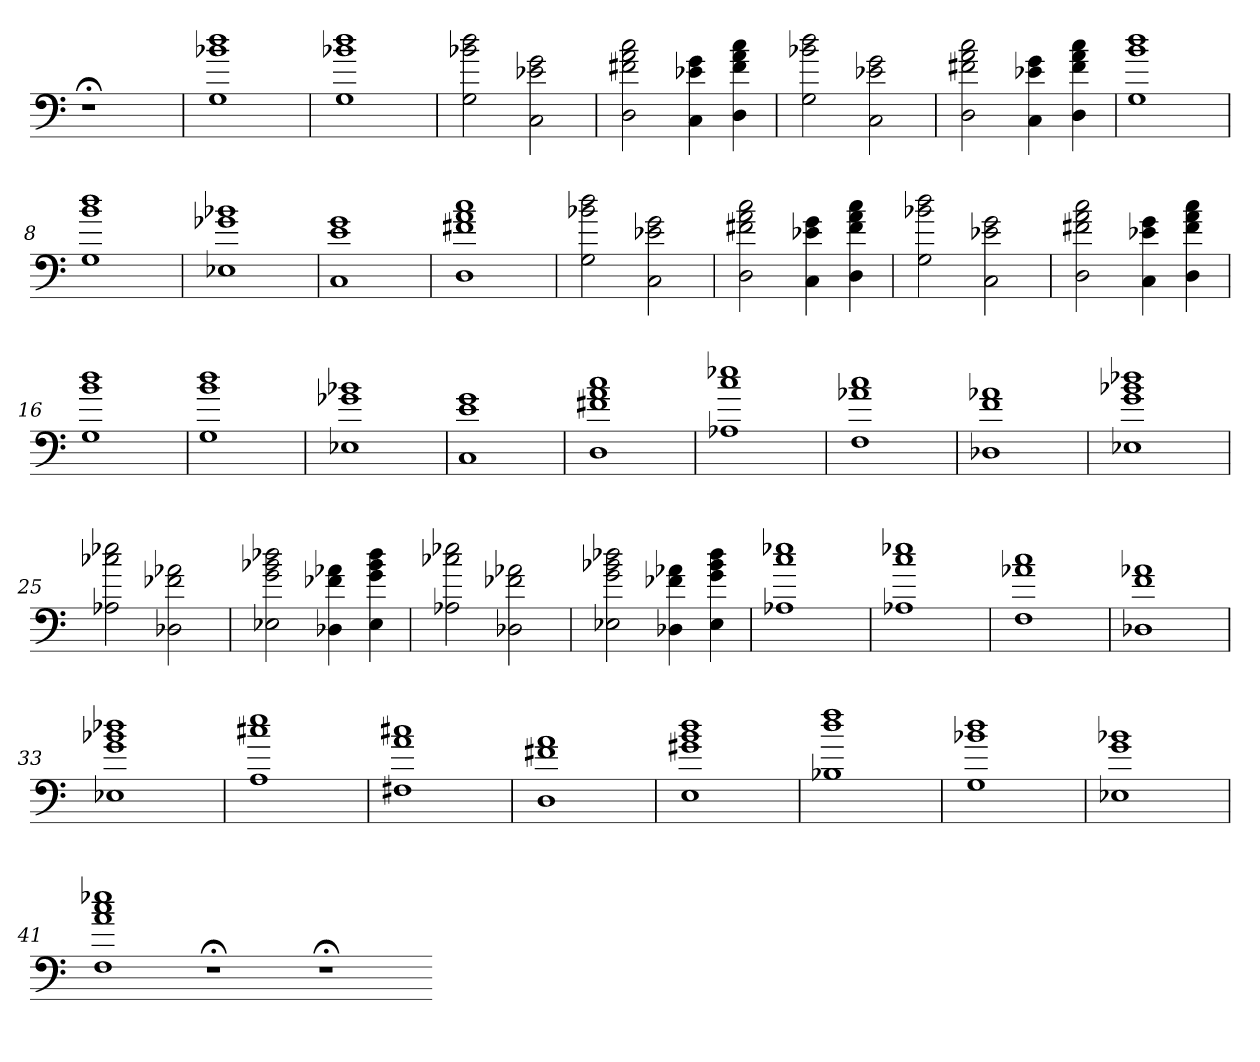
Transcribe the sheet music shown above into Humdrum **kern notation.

**kern
*part1
*staff1
=
1r;<
=1
1G 1b-X 1dd
=2
1G 1b-X 1dd
=3
2G 2b-X 2dd
2C 2e-X 2g
=4
2D 2f#X 2a 2cc
4C 4e-X 4g
4D 4f# 4a 4cc
=5
2G 2b-X 2dd
2C 2e-X 2g
=6
2D 2f#X 2a 2cc
4C 4e-X 4g
4D 4f# 4a 4cc
=7
1G 1b 1dd
=8
1G 1b 1dd
=9
1E-X 1g-X 1b-X
=10
1C 1e 1g
=11
1D 1f#X 1a 1cc
=12
2G 2b-X 2dd
2C 2e-X 2g
=13
2D 2f#X 2a 2cc
4C 4e-X 4g
4D 4f# 4a 4cc
=14
2G 2b-X 2dd
2C 2e-X 2g
=15
2D 2f#X 2a 2cc
4C 4e-X 4g
4D 4f# 4a 4cc
=16
1G 1b 1dd
=17
1G 1b 1dd
=18
1E-X 1g-X 1b-X
=19
1C 1e 1g
=20
1D 1f#X 1a 1cc
=21
1A-X 1cc 1ee-X
=22
1F 1a-X 1cc
=23
1D-X 1f 1a-X
=24
1E-X 1g 1b-X 1dd-X
=25
2A-X 2cc-X 2ee-X
2D-X 2f-X 2a-X
=26
2E-X 2g 2b-X 2dd-X
4D-X 4f-X 4a-X
4E- 4g 4b- 4dd-
=27
2A-X 2cc-X 2ee-X
2D-X 2f-X 2a-X
=28
2E-X 2g 2b-X 2dd-X
4D-X 4f-X 4a-X
4E- 4g 4b- 4dd-
=29
1A-X 1cc 1ee-X
=30
1A-X 1cc 1ee-X
=31
1F 1a-X 1cc
=32
1D-X 1f 1a-X
=33
1E-X 1g 1b-X 1dd-X
=34
1A 1cc#X 1ee
=35
1F#X 1a 1cc#X
=36
1D 1f#X 1a
=37
1E 1g#X 1b 1dd
=38
1B-X 1dd 1ff
=39
1G 1b-X 1dd
=40
1E-X 1g 1b-X
=41
1F 1a 1cc 1ee-X
1r;<
1r;<
=-
*-
